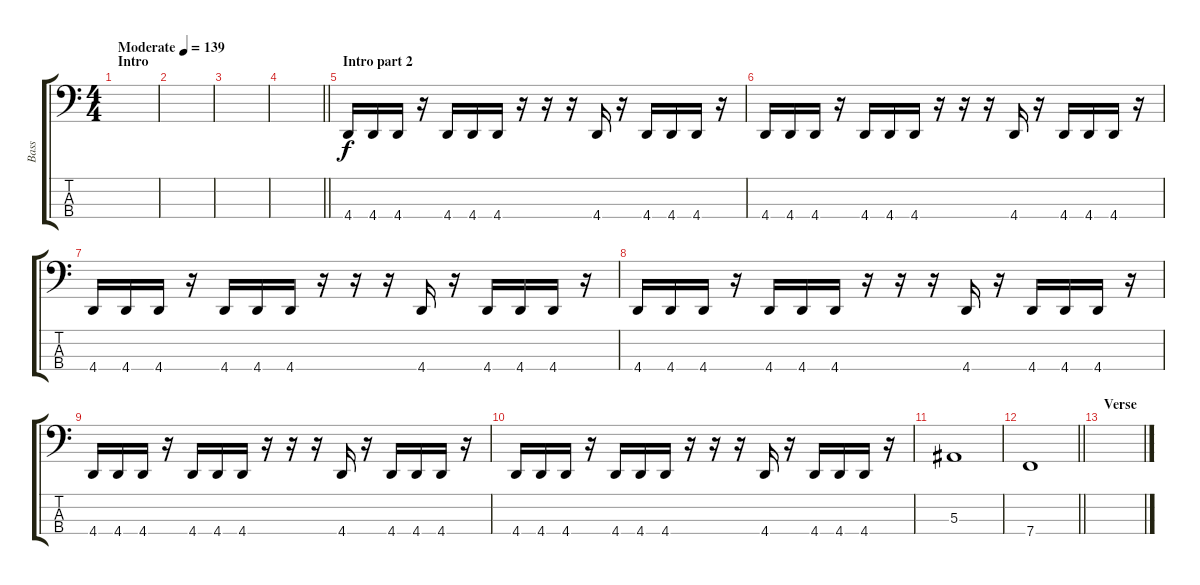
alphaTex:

\track ("Bass" "Bass") {instrument electricbassfinger}
\staff {score tabs}
\tuning (Eb2 Bb1 F1 Bb0) {hide}
\ts (4 4)
\section ("" "Intro")
\tempo (139 "Moderate")
\clef f4
\ks c
|
|
|
\barLineRight lightlight
|
\section ("" "Intro part 2")
4.4.16 4.4.16 4.4.16 r.16 4.4.16 4.4.16 4.4.16 r.16 r.16 r.16 4.4.16 r.16 4.4.16 4.4.16 4.4.16 r.16 |
4.4.16 4.4.16 4.4.16 r.16 4.4.16 4.4.16 4.4.16 r.16 r.16 r.16 4.4.16 r.16 4.4.16 4.4.16 4.4.16 r.16 |
4.4.16 4.4.16 4.4.16 r.16 4.4.16 4.4.16 4.4.16 r.16 r.16 r.16 4.4.16 r.16 4.4.16 4.4.16 4.4.16 r.16 |
4.4.16 4.4.16 4.4.16 r.16 4.4.16 4.4.16 4.4.16 r.16 r.16 r.16 4.4.16 r.16 4.4.16 4.4.16 4.4.16 r.16 |
4.4.16 4.4.16 4.4.16 r.16 4.4.16 4.4.16 4.4.16 r.16 r.16 r.16 4.4.16 r.16 4.4.16 4.4.16 4.4.16 r.16 |
4.4.16 4.4.16 4.4.16 r.16 4.4.16 4.4.16 4.4.16 r.16 r.16 r.16 4.4.16 r.16 4.4.16 4.4.16 4.4.16 r.16 |
5.3.1 |
\barLineRight lightlight
7.4.1 |
\section ("" "Verse")
